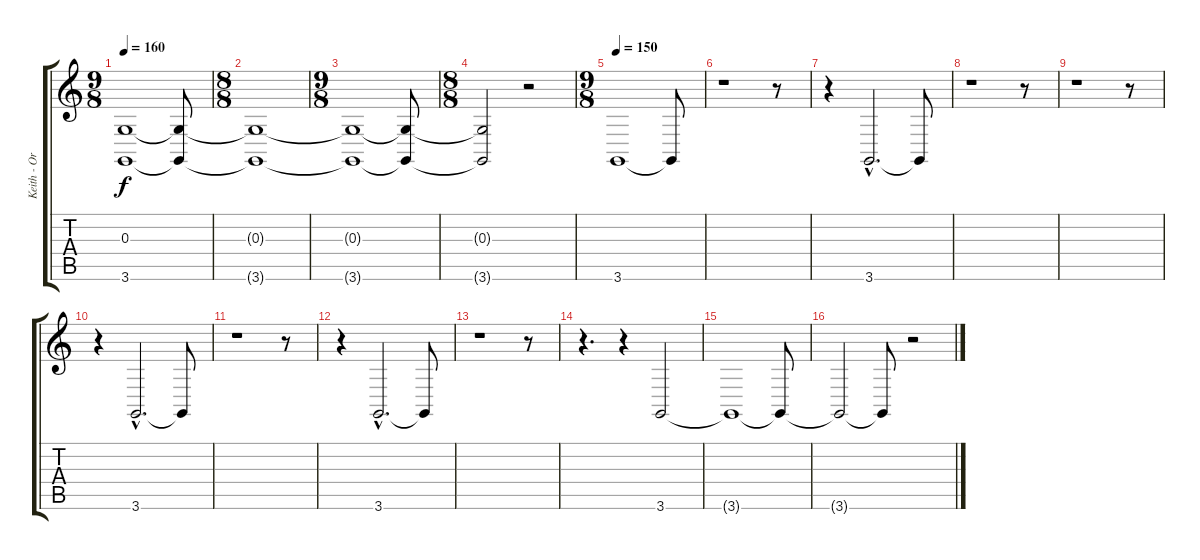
\track ("Keith - Organ LH" "Keith - Or") {instrument churchorgan}
\staff {score tabs}
\tuning (E4 B3 G3 D3 A2 E2) {hide}
\ts (9 8)
\tempo 160
\clef g2
\ks c
(0.3{t} 3.6{t}).1{dy f} (0.3{t} 3.6{t}).8 |
\ts (8 8)
(0.3{t} 3.6{t}).1 |
\ts (9 8)
(0.3{t} 3.6{t}).1 (0.3{t} 3.6{t}).8 |
\ts (8 8)
(0.3{t} 3.6{t}).2 r.2 |
\ts (9 8)
\tempo 150
3.6.1 3.6{t}.8 |
r.1 r.8 |
r.4 3.6{hac}.2{d} 3.6{t}.8 |
r.1 r.8 |
r.1 r.8 |
r.4 3.6{hac}.2{d} 3.6{t}.8 |
r.1 r.8 |
r.4 3.6{hac}.2{d} 3.6{t}.8 |
r.1 r.8 |
r.4{d} r.4 3.6.2 |
3.6{t}.1 3.6{t}.8 |
3.6{t}.2 3.6{t}.8 r.2
